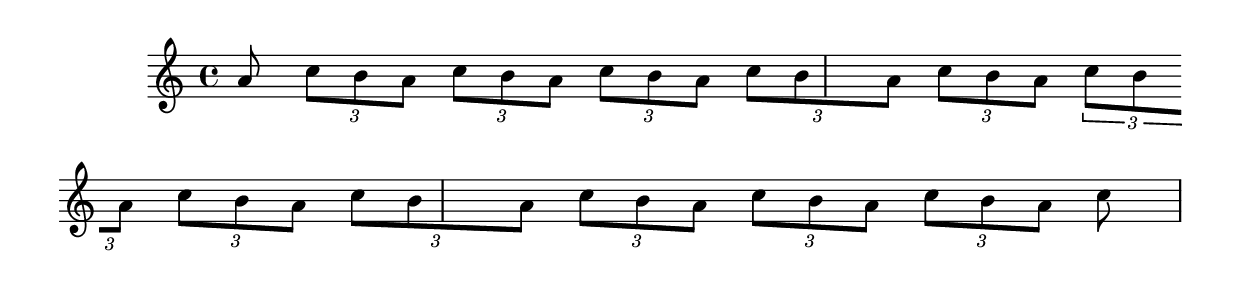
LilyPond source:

%% Do not edit this file; it is automatically
%% generated from LSR http://lsr.dsi.unimi.it
%% This file is in the public domain.
\version "2.13.4"

\header {
  lsrtags = "rhythms"

%% Translation of GIT committish: b2d4318d6c53df8469dfa4da09b27c15a374d0ca
 doctitlees = "Permitir saltos de línea dentro de grupos especiales con barra"
 texidoces = "
Este ejemplo artificial muestra cómo se pueden permitir tanto los
saltos de línea manuales como los automáticos dentro de un grupo de
valoración especial unido por una barra.  Observe que estos grupos
sincopados se deben barrar manualmente.

"

%% Translation of GIT committish: d96023d8792c8af202c7cb8508010c0d3648899d
  texidocde = "
Dieses künstliche Beispiel zeigt, wie sowohl automatische als auch
manuelle Zeilenumbrüche innerhalb einer N-tole mit Balken erlaubt
werden können.  Diese unregelmäßige Bebalkung muss allerdings manuell
gesetzt werden.

"
  doctitlede = "Zeilenumbrüche bei N-tolen mit Balken erlauben"


%% Translation of GIT committish: e71f19ad847d3e94ac89750f34de8b6bb28611df
  texidocfr = "
Cet exemple peu académique démontre comment il est possible d'insérer un saut
de ligne dans un nolet portant une ligature.  Ces ligatures doivent toutefois
être explicites.

"
  doctitlefr = "Saut de ligne au milieu d'un nolet avec ligature"

  texidoc = "
This artificial example shows how both manual and automatic line breaks
may be permitted to within a beamed tuplet. Note that such off-beat
tuplets have to be beamed manually.

"
  doctitle = "Permitting line breaks within beamed tuplets"
} % begin verbatim

\layout {
  \context {
    \Voice
    % Permit line breaks within tuplets
    \remove "Forbid_line_break_engraver"
    % Allow beams to be broken at line breaks
    \override Beam #'breakable = ##t
  }
}
\relative c'' {
  a8
  \repeat unfold 5 { \times 2/3 { c[ b a] } }
  % Insert a manual line break within a tuplet
  \times 2/3 { c[ b \bar "" \break a] }
  \repeat unfold 5 { \times 2/3 { c[ b a] } }
  c8
}

